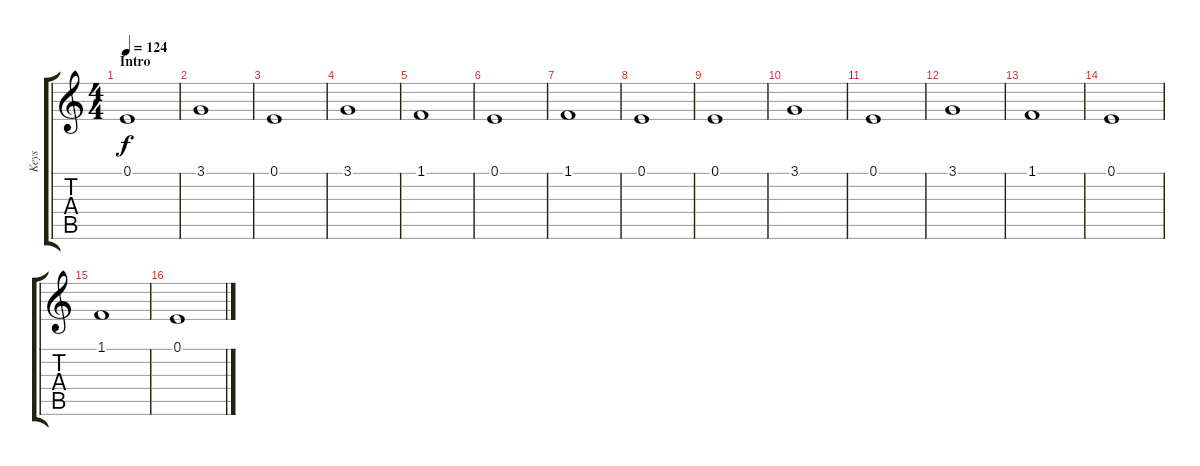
\track ("Keys" "Keys") {instrument seashore}
\staff {score tabs}
\tuning (E4 B3 G3 D3 A2 E2) {hide}
\ts (4 4)
\section ("" "Intro")
\tempo 124
\clef g2
\ks c
0.1.1{dy f instrument seashore} |
3.1.1 |
0.1.1 |
3.1.1 |
1.1.1 |
0.1.1 |
1.1.1 |
0.1.1 |
0.1.1 |
3.1.1 |
0.1.1 |
3.1.1 |
1.1.1 |
0.1.1 |
1.1.1 |
0.1.1{volume 0}
